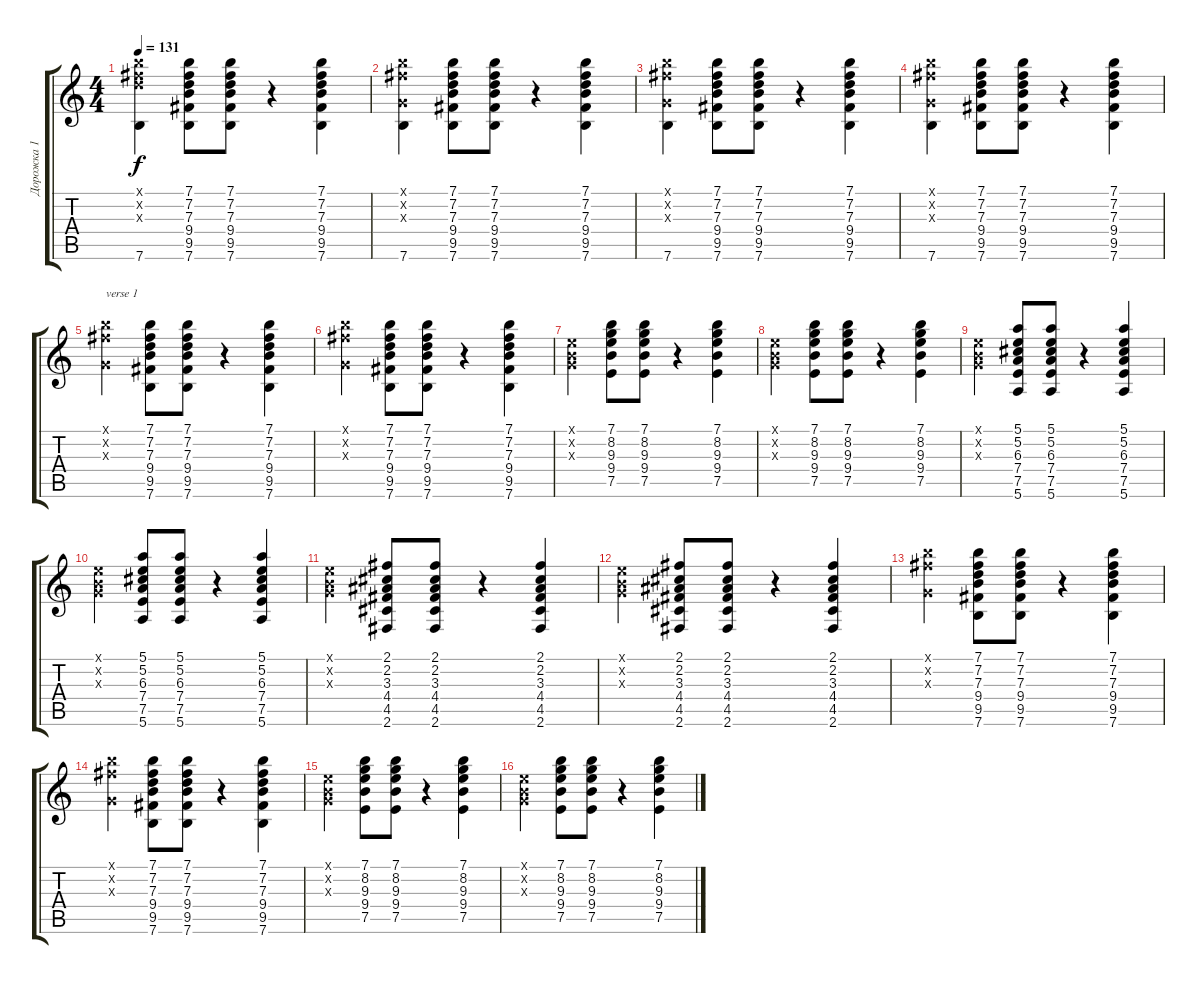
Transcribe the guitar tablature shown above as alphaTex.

\track ("Дорожка 1" "Дорожка 1") {instrument electricguitarmuted}
\staff {score tabs}
\tuning (E4 B3 G3 D3 A2 E2) {hide}
\ts (4 4)
\tempo 131
\clef g2
\ks c
(7.1{x} 7.2{x} 7.3{x} 7.6).4{dy f instrument electricguitarmuted} (7.1 7.2 7.3 9.4 9.5 7.6).8 (7.1 7.2 7.3 9.4 9.5 7.6).8 r.4 (7.1 7.2 7.3 9.4 9.5 7.6).4 |
(7.1{x} 7.2{x} 0.3{x} 7.6).4 (7.1 7.2 7.3 9.4 9.5 7.6).8 (7.1 7.2 7.3 9.4 9.5 7.6).8 r.4 (7.1 7.2 7.3 9.4 9.5 7.6).4 |
(7.1{x} 7.2{x} 0.3{x} 7.6).4 (7.1 7.2 7.3 9.4 9.5 7.6).8 (7.1 7.2 7.3 9.4 9.5 7.6).8 r.4 (7.1 7.2 7.3 9.4 9.5 7.6).4 |
(7.1{x} 7.2{x} 0.3{x} 7.6).4 (7.1 7.2 7.3 9.4 9.5 7.6).8 (7.1 7.2 7.3 9.4 9.5 7.6).8 r.4 (7.1 7.2 7.3 9.4 9.5 7.6).4 |
(7.1{x} 7.2{x} 0.3{x}).4{txt "verse 1"} (7.1 7.2 7.3 9.4 9.5 7.6).8 (7.1 7.2 7.3 9.4 9.5 7.6).8 r.4 (7.1 7.2 7.3 9.4 9.5 7.6).4 |
(7.1{x} 7.2{x} 0.3{x}).4 (7.1 7.2 7.3 9.4 9.5 7.6).8 (7.1 7.2 7.3 9.4 9.5 7.6).8 r.4 (7.1 7.2 7.3 9.4 9.5 7.6).4 |
(0.1{x} 0.2{x} 0.3{x}).4 (7.1 8.2 9.3 9.4 7.5).8 (7.1 8.2 9.3 9.4 7.5).8 r.4 (7.1 8.2 9.3 9.4 7.5).4 |
(0.1{x} 0.2{x} 0.3{x}).4 (7.1 8.2 9.3 9.4 7.5).8 (7.1 8.2 9.3 9.4 7.5).8 r.4 (7.1 8.2 9.3 9.4 7.5).4 |
(0.1{x} 0.2{x} 0.3{x}).4 (5.1 5.2 6.3 7.4 7.5 5.6).8 (5.1 5.2 6.3 7.4 7.5 5.6).8 r.4 (5.1 5.2 6.3 7.4 7.5 5.6).4 |
(0.1{x} 0.2{x} 0.3{x}).4 (5.1 5.2 6.3 7.4 7.5 5.6).8 (5.1 5.2 6.3 7.4 7.5 5.6).8 r.4 (5.1 5.2 6.3 7.4 7.5 5.6).4 |
(0.1{x} 0.2{x} 0.3{x}).4 (2.1 2.2 3.3 4.4 4.5 2.6).8 (2.1 2.2 3.3 4.4 4.5 2.6).8 r.4 (2.1 2.2 3.3 4.4 4.5 2.6).4 |
(0.1{x} 0.2{x} 0.3{x}).4 (2.1 2.2 3.3 4.4 4.5 2.6).8 (2.1 2.2 3.3 4.4 4.5 2.6).8 r.4 (2.1 2.2 3.3 4.4 4.5 2.6).4 |
(7.1{x} 7.2{x} 0.3{x}).4 (7.1 7.2 7.3 9.4 9.5 7.6).8 (7.1 7.2 7.3 9.4 9.5 7.6).8 r.4 (7.1 7.2 7.3 9.4 9.5 7.6).4 |
(7.1{x} 7.2{x} 0.3{x}).4 (7.1 7.2 7.3 9.4 9.5 7.6).8 (7.1 7.2 7.3 9.4 9.5 7.6).8 r.4 (7.1 7.2 7.3 9.4 9.5 7.6).4 |
(0.1{x} 0.2{x} 0.3{x}).4 (7.1 8.2 9.3 9.4 7.5).8 (7.1 8.2 9.3 9.4 7.5).8 r.4 (7.1 8.2 9.3 9.4 7.5).4 |
(0.1{x} 0.2{x} 0.3{x}).4 (7.1 8.2 9.3 9.4 7.5).8 (7.1 8.2 9.3 9.4 7.5).8 r.4 (7.1 8.2 9.3 9.4 7.5).4
